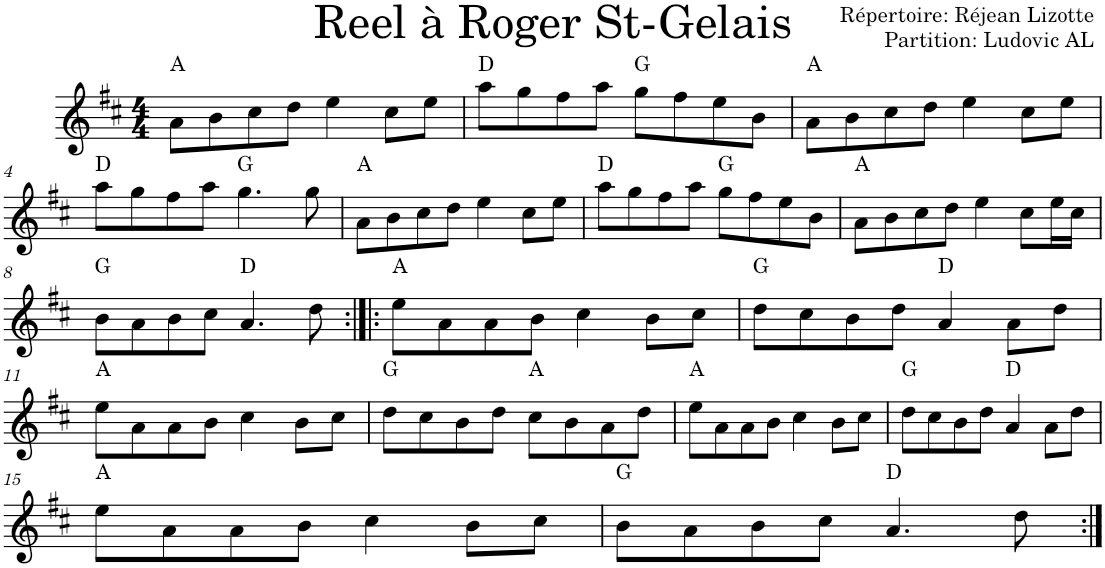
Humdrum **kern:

**kern	**harte
*part1	*part1
*staff1	*
*I"Violon	*
*I'Vln.	*
*clefG2	*
*k[f#c#]	*
*M4/4	*
=1	=1
8a\L	A:maj
8b\	.
8cc#\	.
8dd\J	.
4ee\	.
8cc#\L	.
8ee\J	.
=2	=2
8aa\L	D:maj
8gg\	.
8ff#\	.
8aa\J	.
8gg\L	G:maj
8ff#\	.
8ee\	.
8b\J	.
=3	=3
8a\L	A:maj
8b\	.
8cc#\	.
8dd\J	.
4ee\	.
8cc#\L	.
8ee\J	.
!!LO:LB:g=z
=4	=4
8aa\L	D:maj
8gg\	.
8ff#\	.
8aa\J	.
4.gg\	G:maj
8gg\	.
=5	=5
8a\L	A:maj
8b\	.
8cc#\	.
8dd\J	.
4ee\	.
8cc#\L	.
8ee\J	.
=6	=6
8aa\L	D:maj
8gg\	.
8ff#\	.
8aa\J	.
8gg\L	G:maj
8ff#\	.
8ee\	.
8b\J	.
=7	=7
8a\L	A:maj
8b\	.
8cc#\	.
8dd\J	.
4ee\	.
8cc#\L	.
16ee\L	.
16cc#\JJ	.
!!LO:LB:g=z
=8	=8
8b\L	G:maj
8a\	.
8b\	.
8cc#\J	.
4.a/	D:maj
8dd\	.
=9:|!|:	=9:|!|:
8ee\L	A:maj
8a\	.
8a\	.
8b\J	.
4cc#\	.
8b\L	.
8cc#\J	.
=10	=10
8dd\L	G:maj
8cc#\	.
8b\	.
8dd\J	.
4a/	D:maj
8a\L	.
8dd\J	.
!!LO:LB:g=z
=11	=11
8ee\L	A:maj
8a\	.
8a\	.
8b\J	.
4cc#\	.
8b\L	.
8cc#\J	.
=12	=12
8dd\L	G:maj
8cc#\	.
8b\	.
8dd\J	.
8cc#\L	A:maj
8b\	.
8a\	.
8dd\J	.
=13	=13
8ee\L	A:maj
8a\	.
8a\	.
8b\J	.
4cc#\	.
8b\L	.
8cc#\J	.
=14	=14
8dd\L	G:maj
8cc#\	.
8b\	.
8dd\J	.
4a/	D:maj
8a\L	.
8dd\J	.
!!LO:LB:g=z
=15	=15
8ee\L	A:maj
8a\	.
8a\	.
8b\J	.
4cc#\	.
8b\L	.
8cc#\J	.
=16	=16
8b\L	G:maj
8a\	.
8b\	.
8cc#\J	.
4.a/	D:maj
8dd\	.
=:|!	=:|!
*-	*-
